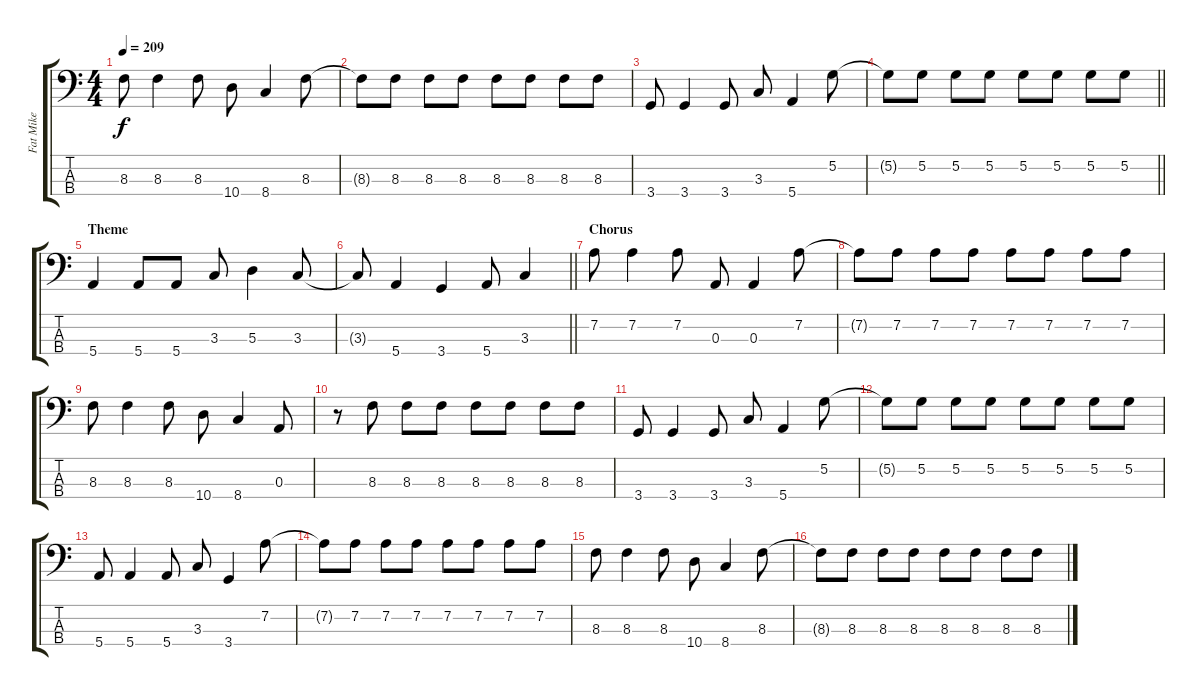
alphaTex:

\track ("Fat Mike" "Fat Mike") {instrument electricbasspick}
\staff {score tabs}
\tuning (G2 D2 A1 E1) {hide}
\ts (4 4)
\tempo 209
\clef f4
\ks c
8.3.8{dy f} 8.3.4 8.3.8 10.4.8 8.4.4 8.3.8 |
8.3{t}.8 8.3.8 8.3.8 8.3.8 8.3.8 8.3.8 8.3.8 8.3.8 |
3.4.8 3.4.4 3.4.8 3.3.8 5.4.4 5.2.8 |
\barLineRight lightlight
5.2{t}.8 5.2.8 5.2.8 5.2.8 5.2.8 5.2.8 5.2.8 5.2.8 |
\section ("" "Theme")
5.4.4 5.4.8 5.4.8 3.3.8 5.3.4 3.3.8 |
\barLineRight lightlight
3.3{t}.8 5.4.4 3.4.4 5.4.8 3.3.4 |
\section ("" "Chorus")
7.2.8 7.2.4 7.2.8 0.3.8 0.3.4 7.2.8 |
7.2{t}.8 7.2.8 7.2.8 7.2.8 7.2.8 7.2.8 7.2.8 7.2.8 |
8.3.8 8.3.4 8.3.8 10.4.8 8.4.4 0.3.8 |
r.8 8.3.8 8.3.8 8.3.8 8.3.8 8.3.8 8.3.8 8.3.8 |
3.4.8 3.4.4 3.4.8 3.3.8 5.4.4 5.2.8 |
5.2{t}.8 5.2.8 5.2.8 5.2.8 5.2.8 5.2.8 5.2.8 5.2.8 |
5.4.8 5.4.4 5.4.8 3.3.8 3.4.4 7.2.8 |
7.2{t}.8 7.2.8 7.2.8 7.2.8 7.2.8 7.2.8 7.2.8 7.2.8 |
8.3.8 8.3.4 8.3.8 10.4.8 8.4.4 8.3.8 |
8.3{t}.8 8.3.8 8.3.8 8.3.8 8.3.8 8.3.8 8.3.8 8.3.8
